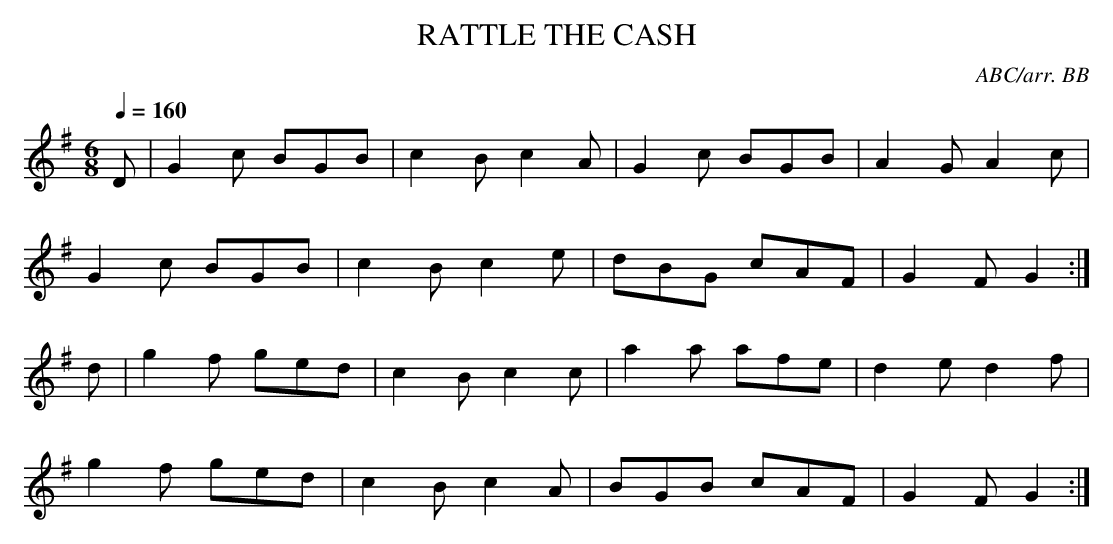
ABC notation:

X:1
T:RATTLE THE CASH
C:ABC/arr. BB
Q:1/4=160
L:1/8
M:6/8
K:G
D|G2c BGB|c2B c2A|G2c BGB|A2G A2c|
G2c BGB|c2B c2e|dBG cAF|G2F G2 :|
d|g2f ged|c2B c2c|a2a afe|d2e d2f|
g2f ged|c2B c2A|BGB cAF|G2F G2 :|
